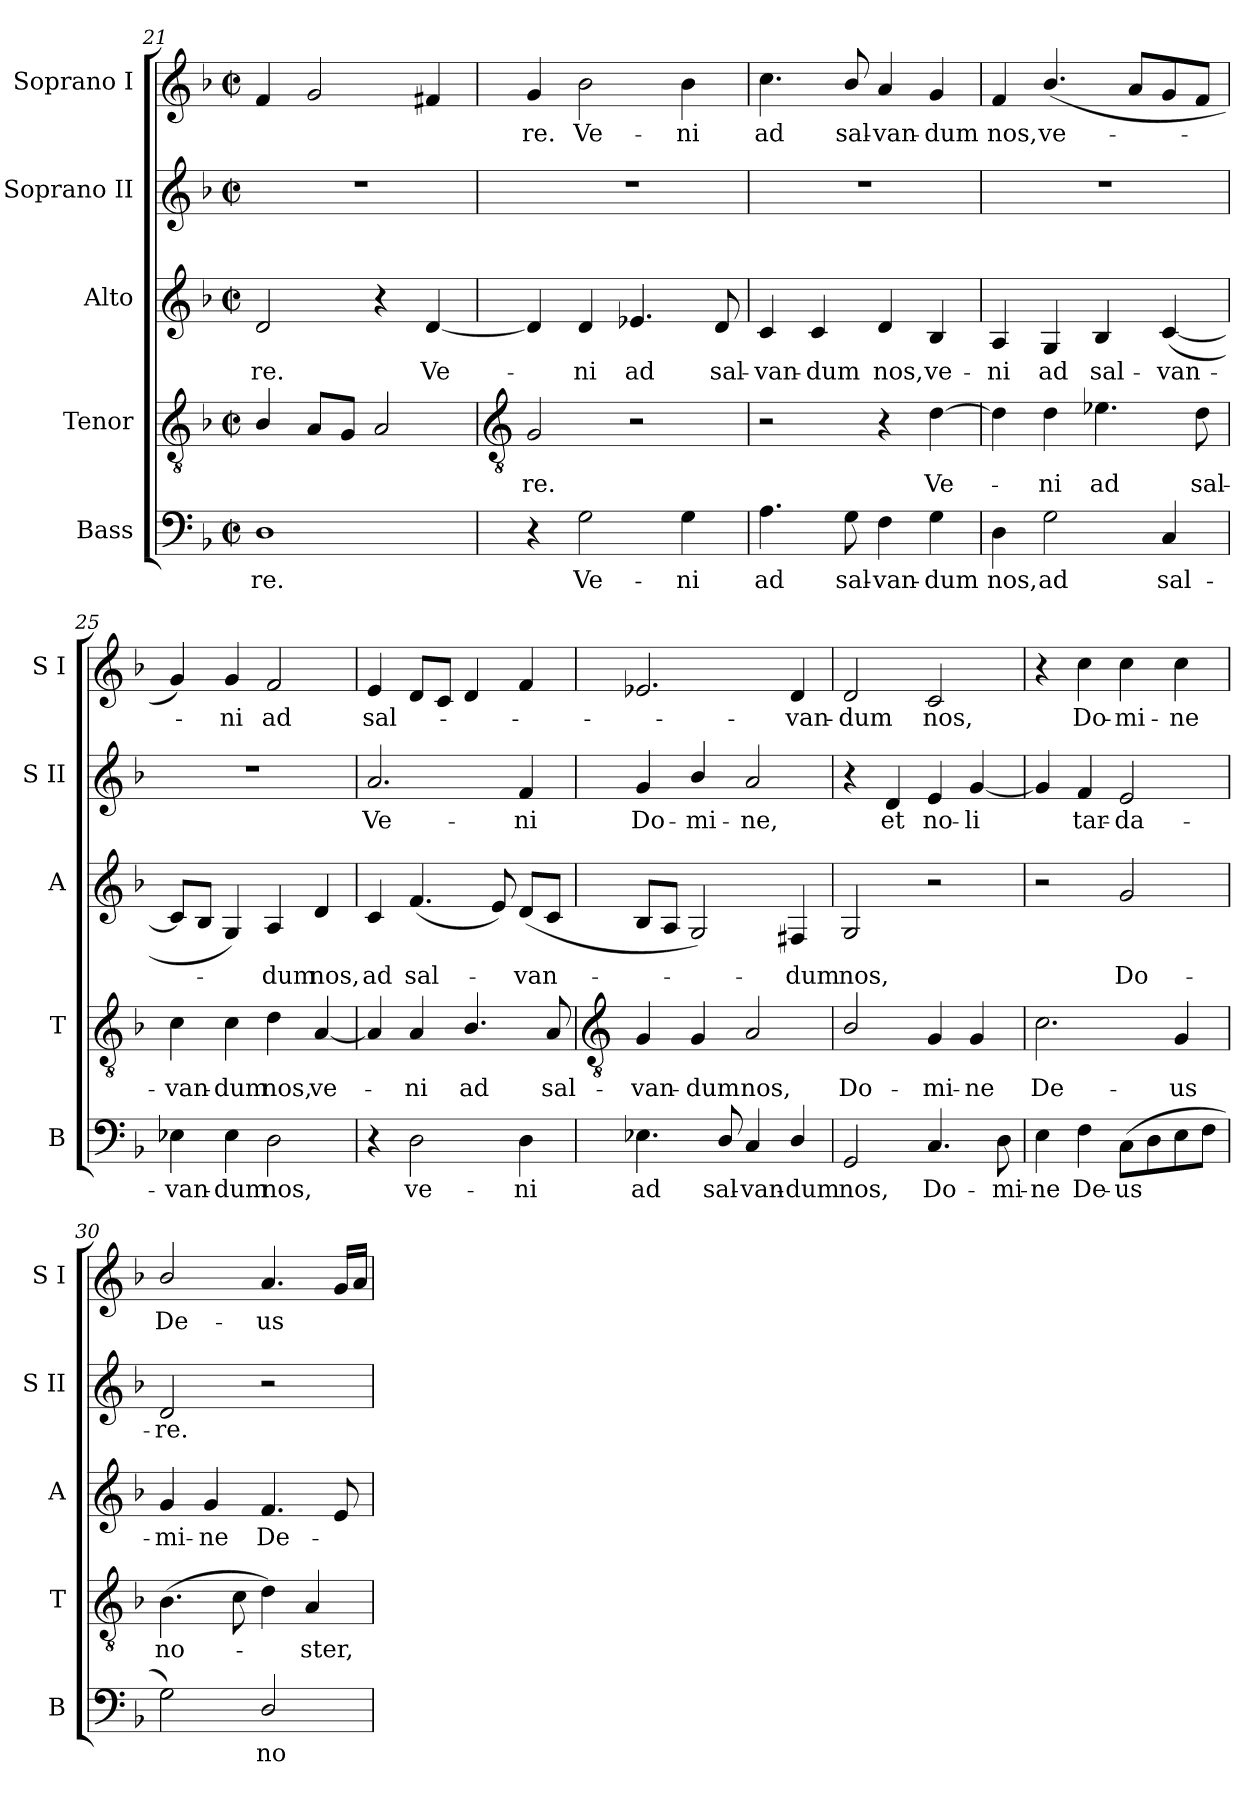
**kern	**text	**kern	**text	**kern	**text	**kern	**text	**kern	**text
*part5	*part5	*part4	*part4	*part3	*part3	*part2	*part2	*part1	*part1
*staff5	*staff5	*staff4	*staff4	*staff3	*staff3	*staff2	*staff2	*staff1	*staff1
*I"Bass	*	*I"Tenor	*	*I"Alto	*	*I"Soprano II	*	*I"Soprano I	*
*I'B	*	*I'T	*	*I'A	*	*I'S II	*	*I'S I	*
*clefF4	*	*clefGv2	*	*clefG2	*	*clefG2	*	*clefG2	*
*k[b-]	*	*k[b-]	*	*k[b-]	*	*k[b-]	*	*k[b-]	*
*F:	*	*F:	*	*F:	*	*F:	*	*F:	*
*M2/2	*	*M2/2	*	*M2/2	*	*M2/2	*	*M2/2	*
*met(c|)	*	*met(c|)	*	*met(c|)	*	*met(c|)	*	*met(c|)	*
=21	=21	=21	=21	=21	=21	=21	=21	=21	=21
!	!LO:LY:b	!	!	!	!LO:LY:b	!	!	!	!
1D	-re.	4B-/	.	2d	re.	1r	.	4f	.
.	.	8AL	.	.	.	.	.	2g	.
.	.	8GJ	.	.	.	.	.	.	.
.	.	2A	.	4r	.	.	.	.	.
!	!	!	!	!	!LO:LY:b	!	!	!	!
.	.	.	.	[4d	Ve-	.	.	4f#X	.
!!LO:LB:g=z
=22	=22	=22	=22	=22	=22	=22	=22	=22	=22
*	*	*clefGv2	*	*	*	*	*	*	*
!	!	!	!LO:LY:b	!	!	!	!	!	!LO:LY:b
4r	.	2G	re.	4d]	.	1r	.	4g	re.
!	!LO:LY:b	!	!	!	!LO:LY:b	!	!	!	!LO:LY:b
2G	Ve-	.	.	4d	ni	.	.	2b-	Ve-
!	!	!	!	!	!LO:LY:b	!	!	!	!
.	.	2r	.	4.e-X	ad	.	.	.	.
!	!LO:LY:b	!	!	!	!	!	!	!	!LO:LY:b
4G	-ni	.	.	.	.	.	.	4b-	-ni
!	!	!	!	!	!LO:LY:b	!	!	!	!
.	.	.	.	8d	sal-	.	.	.	.
=23	=23	=23	=23	=23	=23	=23	=23	=23	=23
!	!LO:LY:b	!	!	!	!LO:LY:b	!	!	!	!LO:LY:b
4.A	ad	2r	.	4c	-van-	1r	.	4.cc	ad
!	!	!	!	!	!LO:LY:b	!	!	!	!
.	.	.	.	4c	-dum	.	.	.	.
!	!LO:LY:b	!	!	!	!	!	!	!	!LO:LY:b
8G	sal-	.	.	.	.	.	.	8b-/	sal-
!	!LO:LY:b	!	!	!	!LO:LY:b	!	!	!	!LO:LY:b
4F	-van-	4r	.	4d	nos,	.	.	4a	-van-
!	!LO:LY:b	!	!LO:LY:b	!	!LO:LY:b	!	!	!	!LO:LY:b
4G	-dum	[4d	Ve-	4B-	ve-	.	.	4g	-dum
=24	=24	=24	=24	=24	=24	=24	=24	=24	=24
!	!LO:LY:b	!	!	!	!LO:LY:b	!	!	!	!LO:LY:b
4D	nos,	4d]	.	4A	-ni	1r	.	4f	nos,
!	!LO:LY:b	!	!LO:LY:b	!	!LO:LY:b	!	!	!	!LO:LY:b
2G	ad	4d	ni	4G	ad	.	.	(<4.b-/	ve-
!	!	!	!LO:LY:b	!	!LO:LY:b	!	!	!	!
.	.	4.e-X	ad	4B-	sal-	.	.	.	.
.	.	.	.	.	.	.	.	8aL	.
!	!LO:LY:b	!	!	!	!LO:LY:b	!	!	!	!
4C	sal-	.	.	(<[4c	-van-	.	.	8g	.
!	!	!	!LO:LY:b	!	!	!	!	!	!
.	.	8d	sal-	.	.	.	.	8fJ	.
=25	=25	=25	=25	=25	=25	=25	=25	=25	=25
!	!LO:LY:b	!	!LO:LY:b	!	!	!	!	!	!
4E-X	-van-	4c	-van-	8cL]	.	1r	.	4g)	.
.	.	.	.	8B-J	.	.	.	.	.
!	!LO:LY:b	!	!LO:LY:b	!	!	!	!	!	!LO:LY:b
4E-	-dum	4c	-dum	4G)	.	.	.	4g	ni
!	!LO:LY:b	!	!LO:LY:b	!	!LO:LY:b	!	!	!	!LO:LY:b
2D	nos,	4d	nos,	4A	dum	.	.	2f	ad
!	!	!	!LO:LY:b	!	!LO:LY:b	!	!	!	!
.	.	[4A	ve-	4d	nos,	.	.	.	.
=26	=26	=26	=26	=26	=26	=26	=26	=26	=26
!	!	!	!	!	!LO:LY:b	!	!LO:LY:b	!	!LO:LY:b
4r	.	4A]	.	4c	ad	2.a	Ve-	4e	sal-
!	!LO:LY:b	!	!LO:LY:b	!	!LO:LY:b	!	!	!	!
2D	ve-	4A	ni	(<4.f	sal-	.	.	8dL	.
.	.	.	.	.	.	.	.	8cJ	.
!	!	!	!LO:LY:b	!	!	!	!	!	!
.	.	4.B-/	ad	.	.	.	.	4d	.
.	.	.	.	8e)	.	.	.	.	.
!	!LO:LY:b	!	!	!	!LO:LY:b	!	!LO:LY:b	!	!
4D	-ni	.	.	(<8dL	van-	4f	-ni	4f	.
!	!	!	!LO:LY:b	!	!	!	!	!	!
.	.	8A	sal-	8cJ	.	.	.	.	.
!!LO:LB:g=z
=27	=27	=27	=27	=27	=27	=27	=27	=27	=27
*	*	*clefGv2	*	*	*	*	*	*	*
!	!LO:LY:b	!	!LO:LY:b	!	!	!	!LO:LY:b	!	!
4.E-X	ad	4G	-van-	8B-L	.	4g	Do-	2.e-X	.
.	.	.	.	8AJ	.	.	.	.	.
!	!	!	!LO:LY:b	!	!	!	!LO:LY:b	!	!
.	.	4G	-dum	2G)	.	4b-/	-mi-	.	.
!	!LO:LY:b	!	!	!	!	!	!	!	!
8D/	sal-	.	.	.	.	.	.	.	.
!	!LO:LY:b	!	!LO:LY:b	!	!	!	!LO:LY:b	!	!
4C	-van-	2A	nos,	.	.	2a	-ne,	.	.
!	!LO:LY:b	!	!	!	!LO:LY:b	!	!	!	!LO:LY:b
4D/	-dum	.	.	4F#X	dum	.	.	4d	van-
=28	=28	=28	=28	=28	=28	=28	=28	=28	=28
!	!LO:LY:b	!	!LO:LY:b	!	!LO:LY:b	!	!	!	!LO:LY:b
2GG	nos,	2B-/	Do-	2G	nos,	4r	.	2d	-dum
!	!	!	!	!	!	!	!LO:LY:b	!	!
.	.	.	.	.	.	4d	et	.	.
!	!LO:LY:b	!	!LO:LY:b	!	!	!	!LO:LY:b	!	!LO:LY:b
4.C	Do-	4G	-mi-	2r	.	4e	no-	2c	nos,
!	!	!	!LO:LY:b	!	!	!	!LO:LY:b	!	!
.	.	4G	-ne	.	.	[4g	-li	.	.
!	!LO:LY:b	!	!	!	!	!	!	!	!
8D	-mi-	.	.	.	.	.	.	.	.
=29	=29	=29	=29	=29	=29	=29	=29	=29	=29
!	!LO:LY:b	!	!LO:LY:b	!	!	!	!	!	!
4E	-ne	2.c	De-	2r	.	4g]	.	4r	.
!	!LO:LY:b	!	!	!	!	!	!LO:LY:b	!	!LO:LY:b
4F	De-	.	.	.	.	4f	tar-	4cc	Do-
!	!LO:LY:b	!	!	!	!LO:LY:b	!	!LO:LY:b	!	!LO:LY:b
(>8CL	-us	.	.	2g	Do-	2e	-da-	4cc	-mi-
8D	.	.	.	.	.	.	.	.	.
!	!	!	!LO:LY:b	!	!	!	!	!	!LO:LY:b
8E	.	4G	-us	.	.	.	.	4cc	-ne
8FJ	.	.	.	.	.	.	.	.	.
=30	=30	=30	=30	=30	=30	=30	=30	=30	=30
!	!	!	!LO:LY:b	!	!LO:LY:b	!	!LO:LY:b	!	!LO:LY:b
2G)	.	(>4.B-	no-	4g	-mi-	2d	-re.	2b-/	De-
!	!	!	!	!	!LO:LY:b	!	!	!	!
.	.	.	.	4g	-ne	.	.	.	.
.	.	8c	.	.	.	.	.	.	.
!	!LO:LY:b	!	!	!	!LO:LY:b	!	!	!	!LO:LY:b
2D/	no-	4d)	.	4.f	De-	2r	.	4.a	-us
!	!	!	!LO:LY:b	!	!	!	!	!	!
.	.	4A	ster,	.	.	.	.	.	.
.	.	.	.	8e	.	.	.	16gLL	.
.	.	.	.	.	.	.	.	16aJJ	.
=	=	=	=	=	=	=	=	=	=
*-	*-	*-	*-	*-	*-	*-	*-	*-	*-
